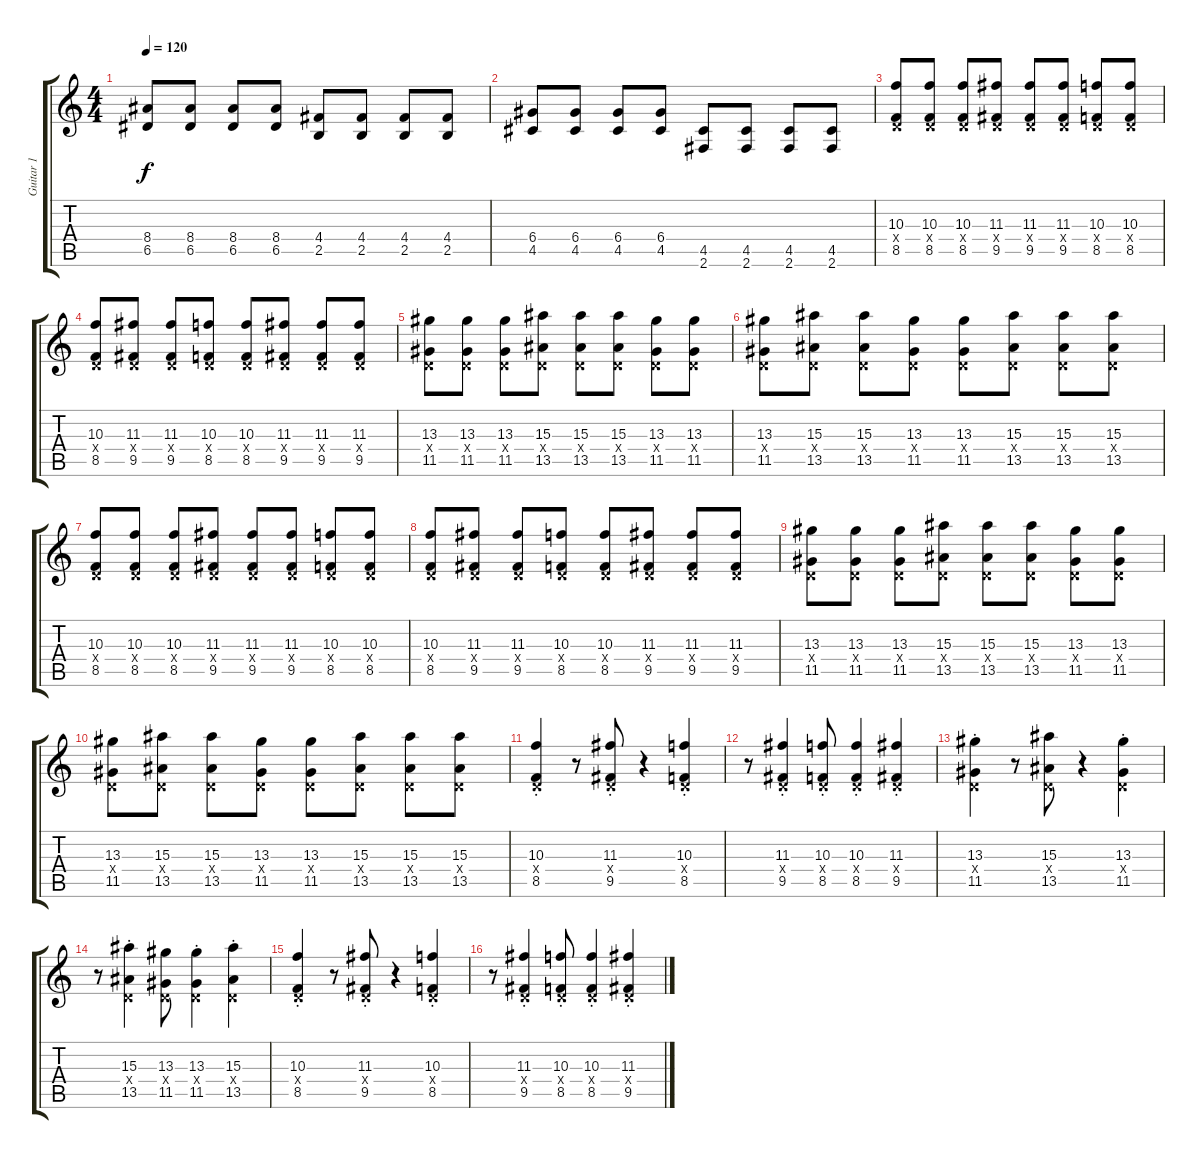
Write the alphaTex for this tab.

\track ("Guitar 1" "Guitar 1") {instrument distortionguitar}
\staff {score tabs}
\tuning (E4 B3 G3 D3 A2 E2) {hide}
\ts (4 4)
\tempo 120
\clef g2
\ks c
(8.4 6.5).8{dy f} (8.4 6.5).8 (8.4 6.5).8 (8.4 6.5).8 (4.4 2.5).8 (4.4 2.5).8 (4.4 2.5).8 (4.4 2.5).8 |
(6.4 4.5).8 (6.4 4.5).8 (6.4 4.5).8 (6.4 4.5).8 (4.5 2.6).8 (4.5 2.6).8 (4.5 2.6).8 (4.5 2.6).8 |
(10.3 0.4{x} 8.5).8 (10.3 0.4{x} 8.5).8 (10.3 0.4{x} 8.5).8 (11.3 0.4{x} 9.5).8 (11.3 0.4{x} 9.5).8 (11.3 0.4{x} 9.5).8 (10.3 0.4{x} 8.5).8 (10.3 0.4{x} 8.5).8 |
(10.3 0.4{x} 8.5).8 (11.3 0.4{x} 9.5).8 (11.3 0.4{x} 9.5).8 (10.3 0.4{x} 8.5).8 (10.3 0.4{x} 8.5).8 (11.3 0.4{x} 9.5).8 (11.3 0.4{x} 9.5).8 (11.3 0.4{x} 9.5).8 |
(13.3 0.4{x} 11.5).8 (13.3 0.4{x} 11.5).8 (13.3 0.4{x} 11.5).8 (15.3 0.4{x} 13.5).8 (15.3 0.4{x} 13.5).8 (15.3 0.4{x} 13.5).8 (13.3 0.4{x} 11.5).8 (13.3 0.4{x} 11.5).8 |
(13.3 0.4{x} 11.5).8 (15.3 0.4{x} 13.5).8 (15.3 0.4{x} 13.5).8 (13.3 0.4{x} 11.5).8 (13.3 0.4{x} 11.5).8 (15.3 0.4{x} 13.5).8 (15.3 0.4{x} 13.5).8 (15.3 0.4{x} 13.5).8 |
(10.3 0.4{x} 8.5).8 (10.3 0.4{x} 8.5).8 (10.3 0.4{x} 8.5).8 (11.3 0.4{x} 9.5).8 (11.3 0.4{x} 9.5).8 (11.3 0.4{x} 9.5).8 (10.3 0.4{x} 8.5).8 (10.3 0.4{x} 8.5).8 |
(10.3 0.4{x} 8.5).8 (11.3 0.4{x} 9.5).8 (11.3 0.4{x} 9.5).8 (10.3 0.4{x} 8.5).8 (10.3 0.4{x} 8.5).8 (11.3 0.4{x} 9.5).8 (11.3 0.4{x} 9.5).8 (11.3 0.4{x} 9.5).8 |
(13.3 0.4{x} 11.5).8 (13.3 0.4{x} 11.5).8 (13.3 0.4{x} 11.5).8 (15.3 0.4{x} 13.5).8 (15.3 0.4{x} 13.5).8 (15.3 0.4{x} 13.5).8 (13.3 0.4{x} 11.5).8 (13.3 0.4{x} 11.5).8 |
(13.3 0.4{x} 11.5).8 (15.3 0.4{x} 13.5).8 (15.3 0.4{x} 13.5).8 (13.3 0.4{x} 11.5).8 (13.3 0.4{x} 11.5).8 (15.3 0.4{x} 13.5).8 (15.3 0.4{x} 13.5).8 (15.3 0.4{x} 13.5).8 |
(10.3{st} 0.4{x} 8.5{st}).4 r.8 (11.3{st} 0.4{x} 9.5{st}).8 r.4 (10.3{st} 0.4{x} 8.5{st}).4 |
r.8 (11.3{st} 0.4{x} 9.5{st}).4 (10.3{st} 0.4{x} 8.5{st}).8 (10.3{st} 0.4{x} 8.5{st}).4 (11.3{st} 0.4{x} 9.5{st}).4 |
(13.3{st} 0.4{x} 11.5{st}).4 r.8 (15.3 0.4{x} 13.5).8 r.4 (13.3{st} 0.4{x} 11.5{st}).4 |
r.8 (15.3{st} 0.4{x} 13.5{st}).4 (13.3 0.4{x} 11.5).8 (13.3{st} 0.4{x} 11.5{st}).4 (15.3{st} 0.4{x} 13.5{st}).4 |
(10.3{st} 0.4{x} 8.5{st}).4 r.8 (11.3{st} 0.4{x} 9.5{st}).8 r.4 (10.3{st} 0.4{x} 8.5{st}).4 |
r.8 (11.3{st} 0.4{x} 9.5{st}).4 (10.3{st} 0.4{x} 8.5{st}).8 (10.3{st} 0.4{x} 8.5{st}).4 (11.3{st} 0.4{x} 9.5{st}).4
